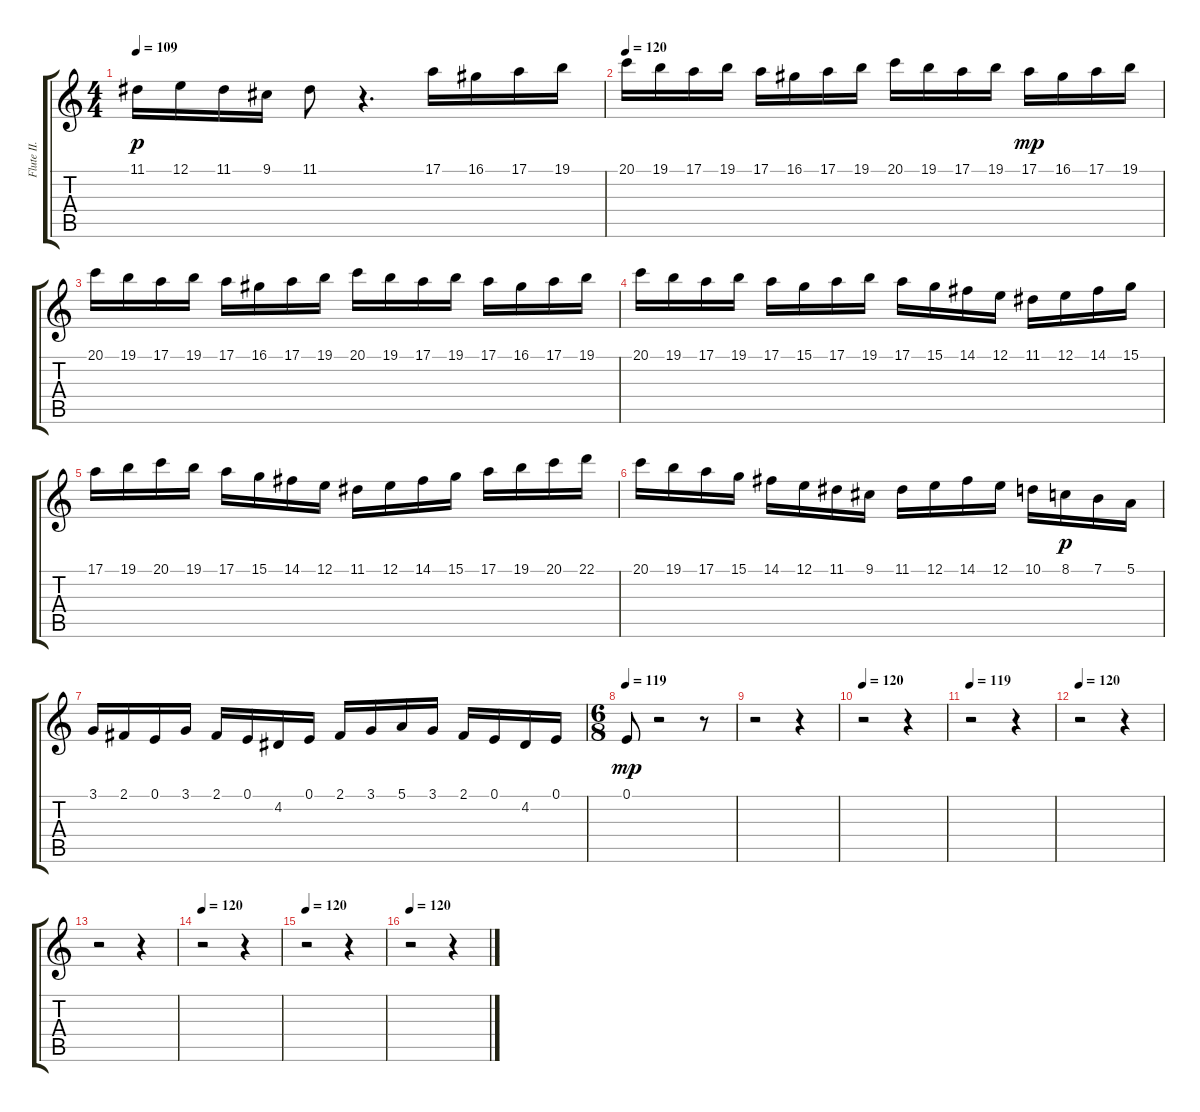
\track ("Flute II." "Flute II.") {instrument flute}
\staff {score tabs}
\tuning (E4 B3 G3 D3 A2 E2) {hide}
\ts (4 4)
\tempo 109
\clef g2
\ks c
11.1.16{dy p} 12.1.16 11.1.16 9.1.16 11.1.8 r.4{d} 17.1.16 16.1.16 17.1.16 19.1.16 |
\tempo 120
20.1.16 19.1.16 17.1.16 19.1.16 17.1.16 16.1.16 17.1.16 19.1.16 20.1.16 19.1.16 17.1.16 19.1.16 17.1.16{dy mp} 16.1.16 17.1.16 19.1.16 |
20.1.16 19.1.16 17.1.16 19.1.16 17.1.16 16.1.16 17.1.16 19.1.16 20.1.16 19.1.16 17.1.16 19.1.16 17.1.16 16.1.16 17.1.16 19.1.16 |
20.1.16 19.1.16 17.1.16 19.1.16 17.1.16 15.1.16 17.1.16 19.1.16 17.1.16 15.1.16 14.1.16 12.1.16 11.1.16 12.1.16 14.1.16 15.1.16 |
17.1.16 19.1.16 20.1.16 19.1.16 17.1.16 15.1.16 14.1.16 12.1.16 11.1.16 12.1.16 14.1.16 15.1.16 17.1.16 19.1.16 20.1.16 22.1.16 |
20.1.16 19.1.16 17.1.16 15.1.16 14.1.16 12.1.16 11.1.16 9.1.16 11.1.16 12.1.16 14.1.16 12.1.16 10.1.16 8.1.16{dy p} 7.1.16 5.1.16 |
3.1.16 2.1.16 0.1.16 3.1.16 2.1.16 0.1.16 4.2.16 0.1.16 2.1.16 3.1.16 5.1.16 3.1.16 2.1.16 0.1.16 4.2.16 0.1.16 |
\ts (6 8)
\tempo 119
0.1.8{dy mp} r.2 r.8 |
r.2 r.4 |
\tempo 120
r.2 r.4 |
\tempo 119
r.2 r.4 |
\tempo 120
r.2 r.4 |
r.2 r.4 |
\tempo 120
r.2 r.4 |
\tempo 120
r.2 r.4 |
\tempo 120
r.2 r.4
